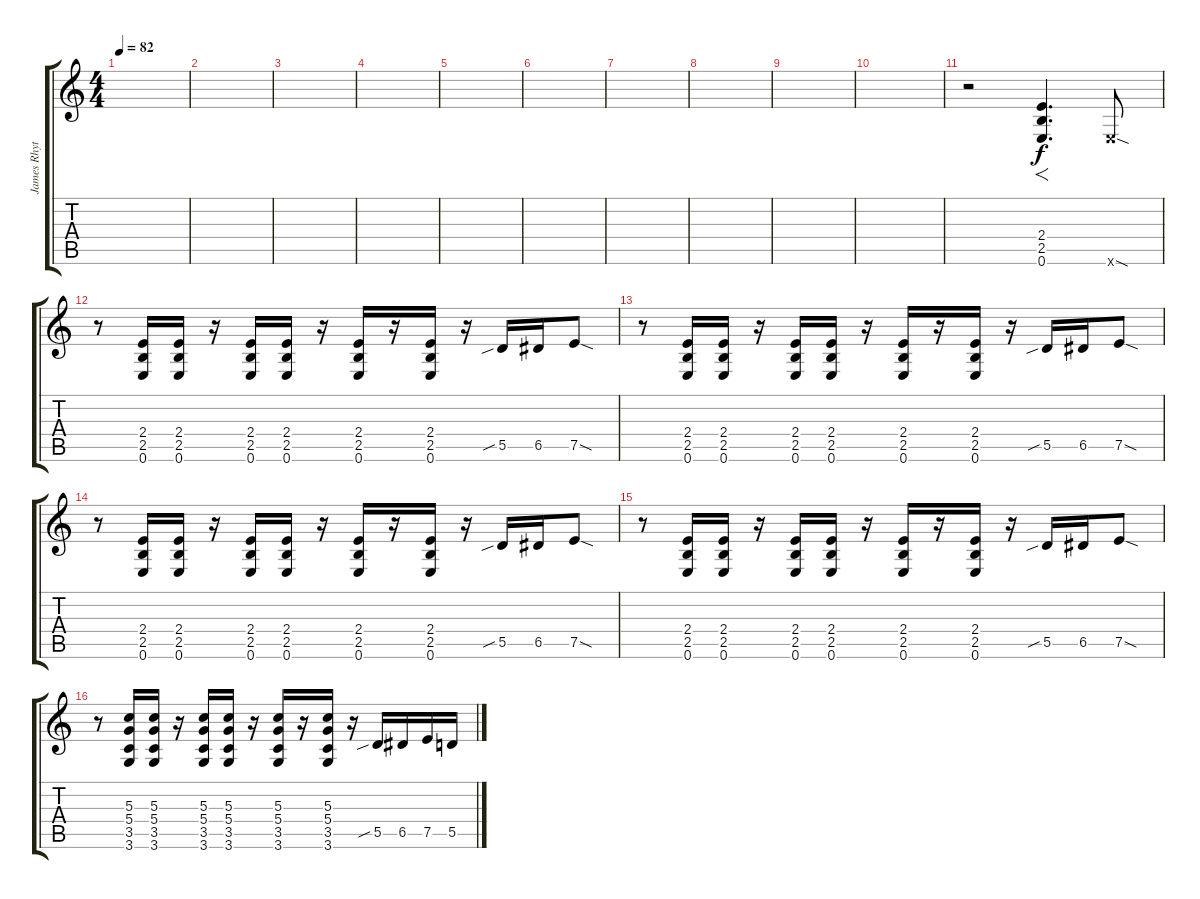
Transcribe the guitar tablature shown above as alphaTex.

\track ("James Rhythm" "James Rhyt") {instrument distortionguitar}
\staff {score tabs}
\tuning (E4 B3 G3 D3 A2 E2) {hide}
\ts (4 4)
\tempo 82
\clef g2
\ks c
|
|
|
|
|
|
|
|
|
|
r.2 (2.4 2.5 0.6).4{f d} 0.6{sod x}.8 |
r.8 (2.4 2.5 0.6).16 (2.4 2.5 0.6).16 r.16 (2.4 2.5 0.6).16 (2.4 2.5 0.6).16 r.16 (2.4 2.5 0.6).16 r.16 (2.4 2.5 0.6).16 r.16 5.5{sib}.16 6.5.16 7.5{sod}.8 |
r.8 (2.4 2.5 0.6).16 (2.4 2.5 0.6).16 r.16 (2.4 2.5 0.6).16 (2.4 2.5 0.6).16 r.16 (2.4 2.5 0.6).16 r.16 (2.4 2.5 0.6).16 r.16 5.5{sib}.16 6.5.16 7.5{sod}.8 |
r.8 (2.4 2.5 0.6).16 (2.4 2.5 0.6).16 r.16 (2.4 2.5 0.6).16 (2.4 2.5 0.6).16 r.16 (2.4 2.5 0.6).16 r.16 (2.4 2.5 0.6).16 r.16 5.5{sib}.16 6.5.16 7.5{sod}.8 |
r.8 (2.4 2.5 0.6).16 (2.4 2.5 0.6).16 r.16 (2.4 2.5 0.6).16 (2.4 2.5 0.6).16 r.16 (2.4 2.5 0.6).16 r.16 (2.4 2.5 0.6).16 r.16 5.5{sib}.16 6.5.16 7.5{sod}.8 |
r.8 (5.3 5.4 3.5 3.6).16 (5.3 5.4 3.5 3.6).16 r.16 (5.3 5.4 3.5 3.6).16 (5.3 5.4 3.5 3.6).16 r.16 (5.3 5.4 3.5 3.6).16 r.16 (5.3 5.4 3.5 3.6).16 r.16 5.5{sib}.16 6.5.16 7.5.16 5.5.16
